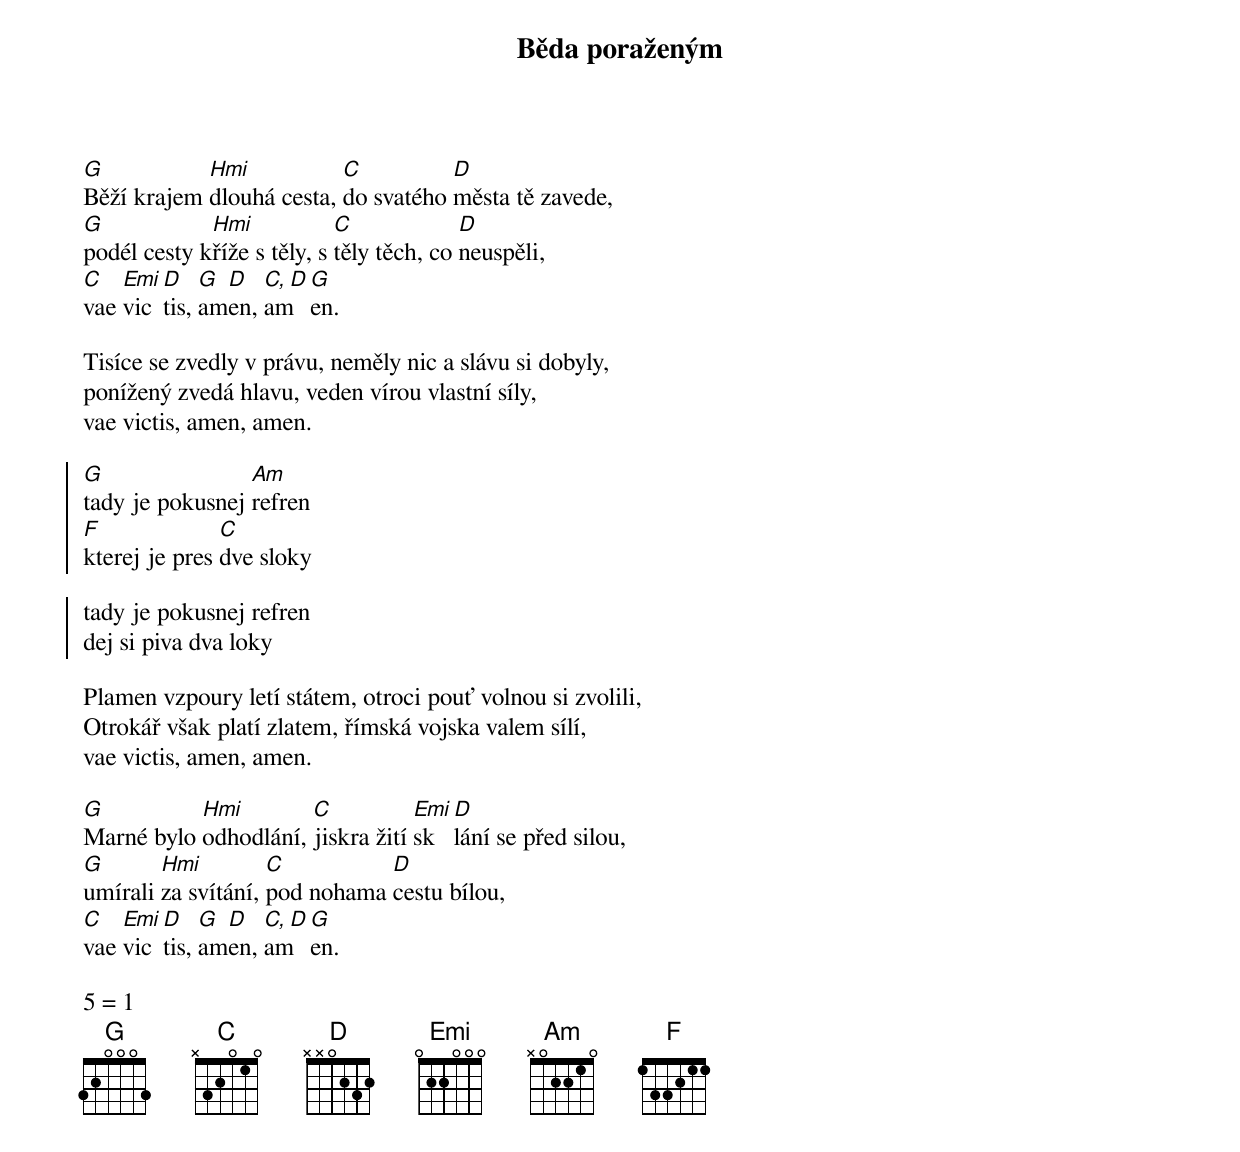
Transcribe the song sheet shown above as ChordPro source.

{   t:     Běda poraženým    }
[G]Běží krajem [Hmi]dlouhá cesta, [C]do svatého [D]města tě zavede,
[G]podél cesty k[Hmi]říže s těly, s [C]těly těch, co [D]neuspěli,
[C]vae [Emi]vic[D]tis, [G]am[D]en, [C, D]am[G]en.

Tisíce se zvedly v právu, neměly nic a slávu si dobyly,
ponížený zvedá hlavu, veden vírou vlastní síly,
vae victis, amen, amen.

{soc}
[G]tady je pokusnej [Am]refren
[F]kterej je pres [C]dve sloky

tady je pokusnej refren
dej si piva dva loky
{eoc}

Plamen vzpoury letí státem, otroci pouť volnou si zvolili,
Otrokář však platí zlatem, římská vojska valem sílí,
vae victis, amen, amen.

[G]Marné bylo [Hmi]odhodlání, [C]jiskra žití [Emi]sk[D]lání se před silou,
[G]umírali [Hmi]za svítání, [C]pod nohama [D]cestu bílou,
[C]vae [Emi]vic[D]tis, [G]am[D]en, [C, D]am[G]en.

5 = 1
